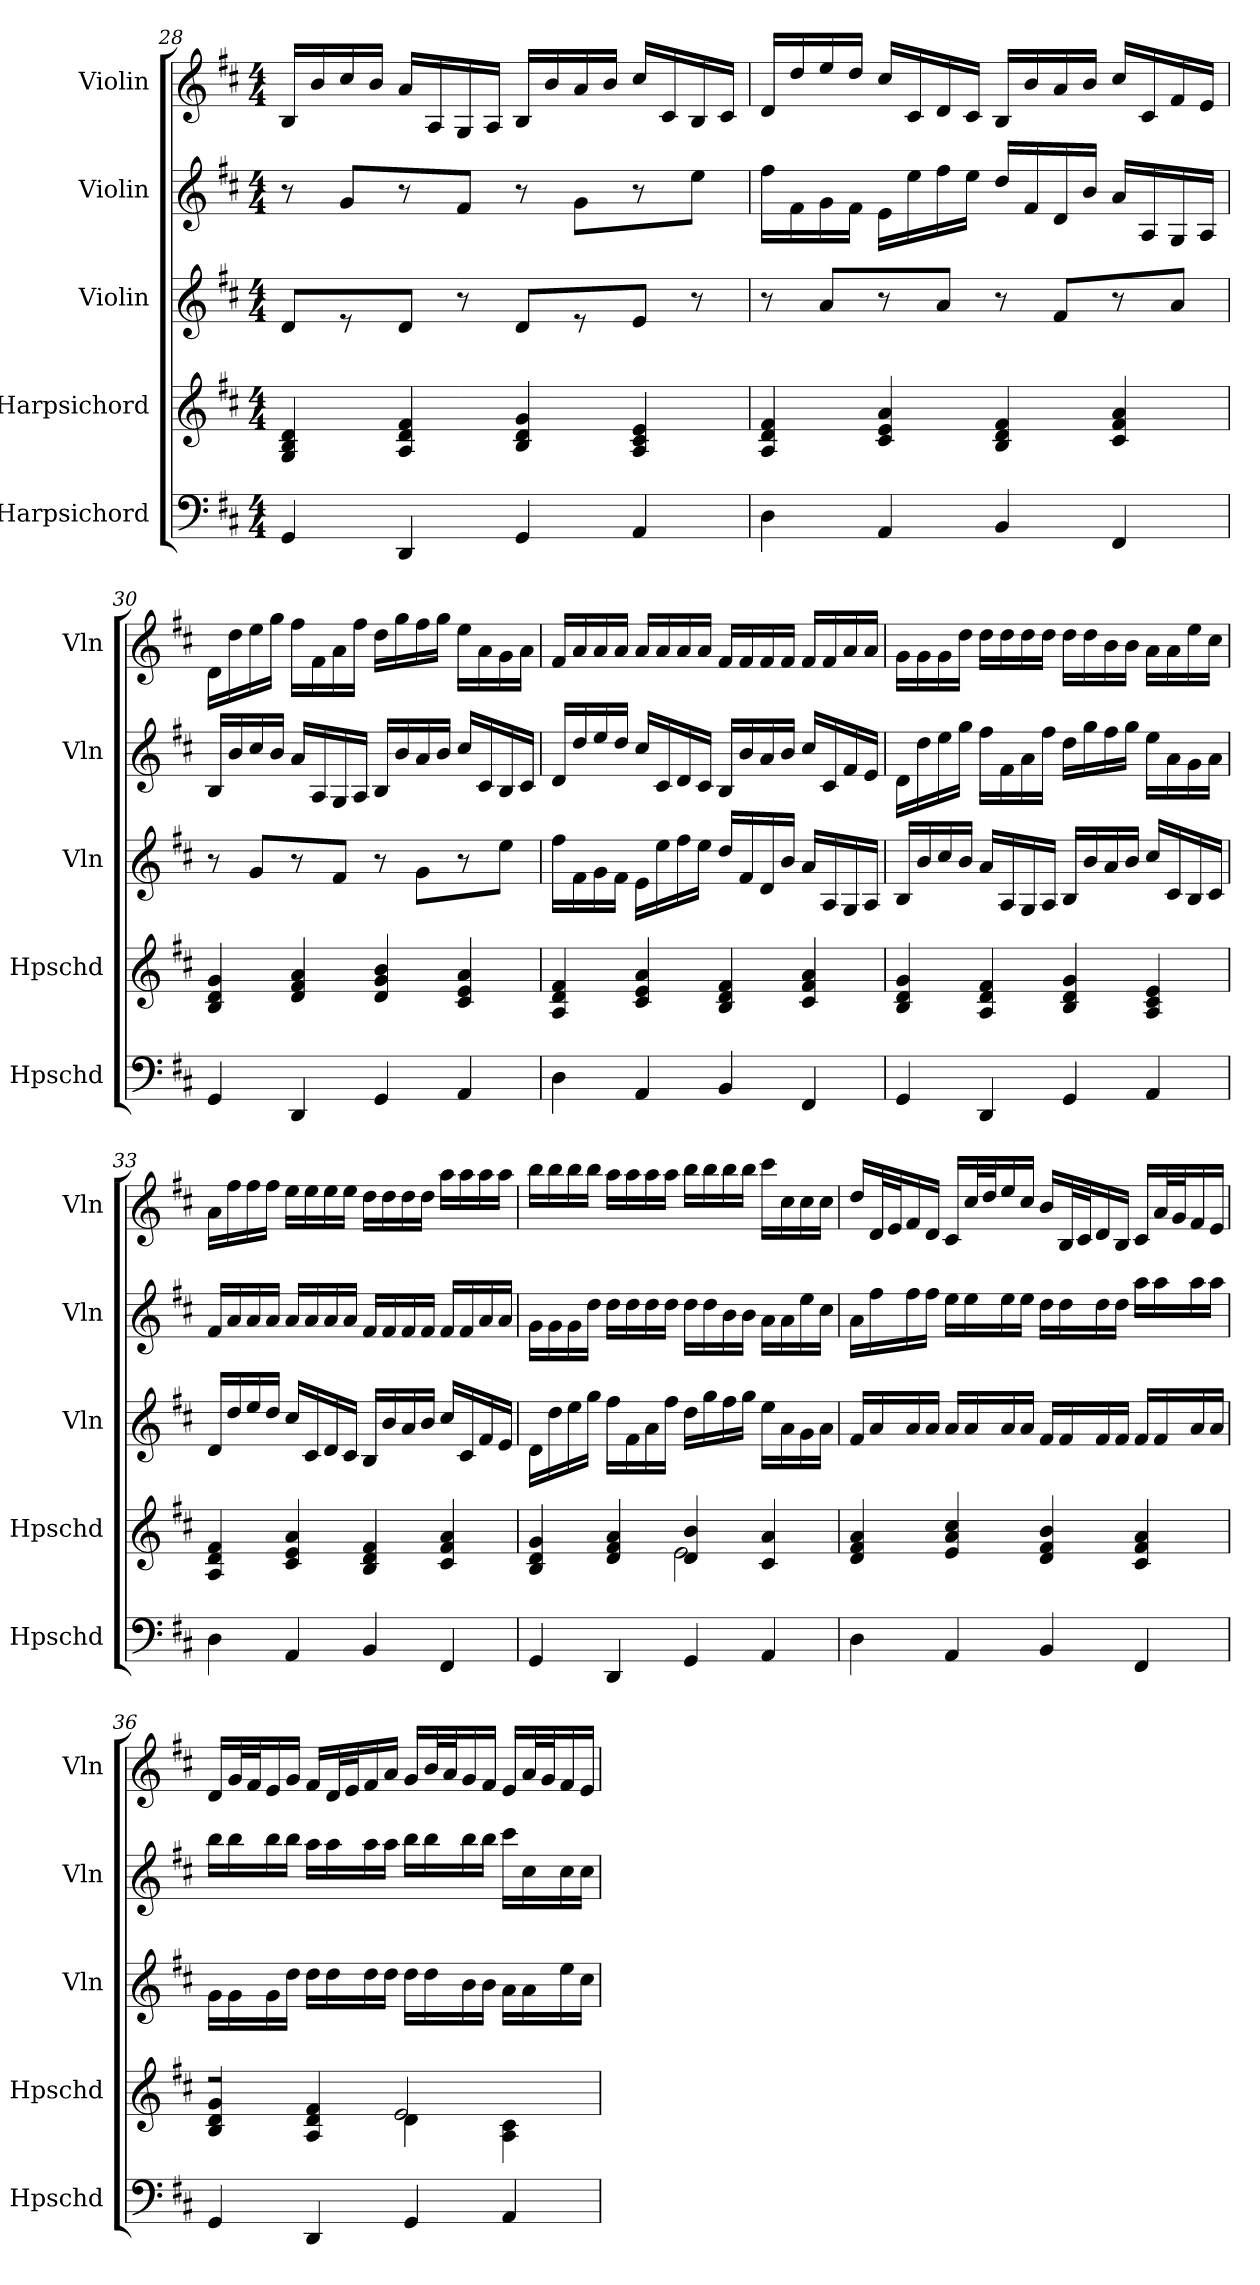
**kern	**kern	**kern	**kern	**kern
*part5	*part4	*part3	*part2	*part1
*staff5	*staff4	*staff3	*staff2	*staff1
*I"Harpsichord	*I"Harpsichord	*I"Violin	*I"Violin	*I"Violin
*I'Hpschd	*I'Hpschd	*I'Vln	*I'Vln	*I'Vln
*clefF4	*clefG2	*clefG2	*clefG2	*clefG2
*k[f#c#]	*k[f#c#]	*k[f#c#]	*k[f#c#]	*k[f#c#]
*D:	*D:	*D:	*D:	*D:
*M4/4	*M4/4	*M4/4	*M4/4	*M4/4
=28	=28	=28	=28	=28
4GG/	4G/ 4B/ 4d/	8d/L	8r	16B/LL
.	.	.	.	16b/
.	.	8r	8g/L	16cc#/
.	.	.	.	16b/JJ
4DD/	4A/ 4d/ 4f#/	8d/J	8r	16a/LL
.	.	.	.	16A/
.	.	8r	8f#/J	16G/
.	.	.	.	16A/JJ
4GG/	4B/ 4d/ 4g/	8d/L	8r	16B/LL
.	.	.	.	16b/
.	.	8r	8g\L	16a/
.	.	.	.	16b/JJ
4AA/	4A/ 4c#/ 4e/	8e/J	8r	16cc#/LL
.	.	.	.	16c#/
.	.	8r	8ee\J	16B/
.	.	.	.	16c#/JJ
=29	=29	=29	=29	=29
4D\	4A/ 4d/ 4f#/	8r	16ff#\LL	16d/LL
.	.	.	16f#\	16dd/
.	.	8a/L	16g\	16ee/
.	.	.	16f#\JJ	16dd/JJ
4AA/	4c#/ 4e/ 4a/	8r	16e\LL	16cc#/LL
.	.	.	16ee\	16c#/
.	.	8a/J	16ff#\	16d/
.	.	.	16ee\JJ	16c#/JJ
4BB/	4B/ 4d/ 4f#/	8r	16dd/LL	16B/LL
.	.	.	16f#/	16b/
.	.	8f#/L	16d/	16a/
.	.	.	16b/JJ	16b/JJ
4FF#/	4c#/ 4f#/ 4a/	8r	16a/LL	16cc#/LL
.	.	.	16A/	16c#/
.	.	8a/J	16G/	16f#/
.	.	.	16A/JJ	16e/JJ
=30	=30	=30	=30	=30
4GG/	4B/ 4d/ 4g/	8r	16B/LL	16d\LL
.	.	.	16b/	16dd\
.	.	8g/L	16cc#/	16ee\
.	.	.	16b/JJ	16gg\JJ
4DD/	4d/ 4f#/ 4a/	8r	16a/LL	16ff#\LL
.	.	.	16A/	16f#\
.	.	8f#/J	16G/	16a\
.	.	.	16A/JJ	16ff#\JJ
4GG/	4d/ 4g/ 4b/	8r	16B/LL	16dd\LL
.	.	.	16b/	16gg\
.	.	8g\L	16a/	16ff#\
.	.	.	16b/JJ	16gg\JJ
4AA/	4c#/ 4e/ 4a/	8r	16cc#/LL	16ee\LL
.	.	.	16c#/	16a\
.	.	8ee\J	16B/	16g\
.	.	.	16c#/JJ	16a\JJ
=31	=31	=31	=31	=31
4D\	4A/ 4d/ 4f#/	16ff#\LL	16d/LL	16f#/LL
.	.	16f#\	16dd/	16a/
.	.	16g\	16ee/	16a/
.	.	16f#\JJ	16dd/JJ	16a/JJ
4AA/	4c#/ 4e/ 4a/	16e\LL	16cc#/LL	16a/LL
.	.	16ee\	16c#/	16a/
.	.	16ff#\	16d/	16a/
.	.	16ee\JJ	16c#/JJ	16a/JJ
4BB/	4B/ 4d/ 4f#/	16dd/LL	16B/LL	16f#/LL
.	.	16f#/	16b/	16f#/
.	.	16d/	16a/	16f#/
.	.	16b/JJ	16b/JJ	16f#/JJ
4FF#/	4c#/ 4f#/ 4a/	16a/LL	16cc#/LL	16f#/LL
.	.	16A/	16c#/	16f#/
.	.	16G/	16f#/	16a/
.	.	16A/JJ	16e/JJ	16a/JJ
=32	=32	=32	=32	=32
4GG/	4B/ 4d/ 4g/	16B/LL	16d\LL	16g\LL
.	.	16b/	16dd\	16g\
.	.	16cc#/	16ee\	16g\
.	.	16b/JJ	16gg\JJ	16dd\JJ
4DD/	4A/ 4d/ 4f#/	16a/LL	16ff#\LL	16dd\LL
.	.	16A/	16f#\	16dd\
.	.	16G/	16a\	16dd\
.	.	16A/JJ	16ff#\JJ	16dd\JJ
4GG/	4B/ 4d/ 4g/	16B/LL	16dd\LL	16dd\LL
.	.	16b/	16gg\	16dd\
.	.	16a/	16ff#\	16b\
.	.	16b/JJ	16gg\JJ	16b\JJ
4AA/	4A/ 4c#/ 4e/	16cc#/LL	16ee\LL	16a\LL
.	.	16c#/	16a\	16a\
.	.	16B/	16g\	16ee\
.	.	16c#/JJ	16a\JJ	16cc#\JJ
=33	=33	=33	=33	=33
4D\	4A/ 4d/ 4f#/	16d/LL	16f#/LL	16a\LL
.	.	16dd/	16a/	16ff#\
.	.	16ee/	16a/	16ff#\
.	.	16dd/JJ	16a/JJ	16ff#\JJ
4AA/	4c#/ 4e/ 4a/	16cc#/LL	16a/LL	16ee\LL
.	.	16c#/	16a/	16ee\
.	.	16d/	16a/	16ee\
.	.	16c#/JJ	16a/JJ	16ee\JJ
4BB/	4B/ 4d/ 4f#/	16B/LL	16f#/LL	16dd\LL
.	.	16b/	16f#/	16dd\
.	.	16a/	16f#/	16dd\
.	.	16b/JJ	16f#/JJ	16dd\JJ
4FF#/	4c#/ 4f#/ 4a/	16cc#/LL	16f#/LL	16aa\LL
.	.	16c#/	16f#/	16aa\
.	.	16f#/	16a/	16aa\
.	.	16e/JJ	16a/JJ	16aa\JJ
=34	=34	=34	=34	=34
*	*^	*	*	*
4GG/	4B/ 4d/ 4g/	2ryy	16d\LL	16g\LL	16bb\LL
.	.	.	16dd\	16g\	16bb\
.	.	.	16ee\	16g\	16bb\
.	.	.	16gg\JJ	16dd\JJ	16bb\JJ
4DD/	4d/ 4f#/ 4a/	.	16ff#\LL	16dd\LL	16aa\LL
.	.	.	16f#\	16dd\	16aa\
.	.	.	16a\	16dd\	16aa\
.	.	.	16ff#\JJ	16dd\JJ	16aa\JJ
4GG/	4d/ 4b/	2e\	16dd\LL	16dd\LL	16bb\LL
.	.	.	16gg\	16dd\	16bb\
.	.	.	16ff#\	16b\	16bb\
.	.	.	16gg\JJ	16b\JJ	16bb\JJ
4AA/	4c#/ 4a/	.	16ee\LL	16a\LL	16ccc#\LL
.	.	.	16a\	16a\	16cc#\
.	.	.	16g\	16ee\	16cc#\
.	.	.	16a\JJ	16cc#\JJ	16cc#\JJ
*	*v	*v	*	*	*
=35	=35	=35	=35	=35
4D\	4d/ 4f#/ 4a/	16f#/LL	16a\LL	16dd/LL
.	.	16a/	16ff#\	32d/L
.	.	.	.	32e/J
.	.	16a/	16ff#\	16f#/
.	.	16a/JJ	16ff#\JJ	16d/JJ
4AA/	4e/ 4a/ 4cc#/	16a/LL	16ee\LL	16c#/LL
.	.	16a/	16ee\	32cc#/L
.	.	.	.	32dd/J
.	.	16a/	16ee\	16ee/
.	.	16a/JJ	16ee\JJ	16cc#/JJ
4BB/	4d/ 4f#/ 4b/	16f#/LL	16dd\LL	16b/LL
.	.	16f#/	16dd\	32B/L
.	.	.	.	32c#/J
.	.	16f#/	16dd\	16d/
.	.	16f#/JJ	16dd\JJ	16B/JJ
4FF#/	4c#/ 4f#/ 4a/	16f#/LL	16aa\LL	16c#/LL
.	.	16f#/	16aa\	32a/L
.	.	.	.	32g/J
.	.	16a/	16aa\	16f#/
.	.	16a/JJ	16aa\JJ	16e/JJ
=36	=36	=36	=36	=36
*	*^	*	*	*
4GG/	2r	4B/ 4d/ 4g/	16g\LL	16bb\LL	16d/LL
.	.	.	16g\	16bb\	32g/L
.	.	.	.	.	32f#/J
.	.	.	16g\	16bb\	16e/
.	.	.	16dd\JJ	16bb\JJ	16g/JJ
4DD/	.	4A/ 4d/ 4f#/	16dd\LL	16aa\LL	16f#/LL
.	.	.	16dd\	16aa\	32d/L
.	.	.	.	.	32e/J
.	.	.	16dd\	16aa\	16f#/
.	.	.	16dd\JJ	16aa\JJ	16a/JJ
4GG/	4d\	2e/	16dd\LL	16bb\LL	16g/LL
.	.	.	16dd\	16bb\	32b/L
.	.	.	.	.	32a/J
.	.	.	16b\	16bb\	16g/
.	.	.	16b\JJ	16bb\JJ	16f#/JJ
4AA/	4A\ 4c#\	.	16a\LL	16ccc#\LL	16e/LL
.	.	.	16a\	16cc#\	32a/L
.	.	.	.	.	32g/J
.	.	.	16ee\	16cc#\	16f#/
.	.	.	16cc#\JJ	16cc#\JJ	16e/JJ
*	*v	*v	*	*	*
=	=	=	=	=
*-	*-	*-	*-	*-
